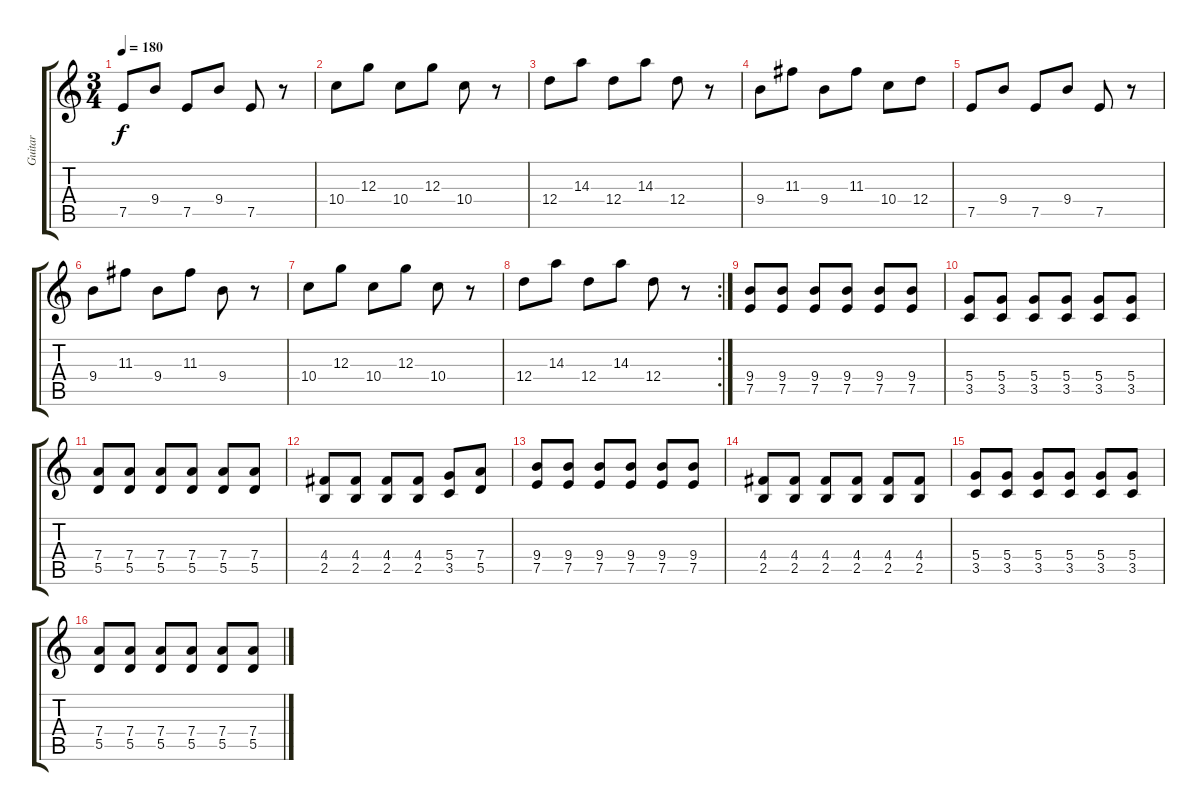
\track ("Guitar" "Guitar") {instrument distortionguitar}
\staff {score tabs}
\tuning (E4 B3 G3 D3 A2 E2) {hide}
\ts (3 4)
\tempo 180
\clef g2
\ks c
7.5.8{dy f} 9.4.8 7.5.8 9.4.8 7.5.8 r.8 |
10.4.8 12.3.8 10.4.8 12.3.8 10.4.8 r.8 |
12.4.8 14.3.8 12.4.8 14.3.8 12.4.8 r.8 |
9.4.8 11.3.8 9.4.8 11.3.8 10.4.8 12.4.8 |
7.5.8 9.4.8 7.5.8 9.4.8 7.5.8 r.8 |
9.4.8 11.3.8 9.4.8 11.3.8 9.4.8 r.8 |
10.4.8 12.3.8 10.4.8 12.3.8 10.4.8 r.8 |
\rc 2
12.4.8 14.3.8 12.4.8 14.3.8 12.4.8 r.8 |
(9.4 7.5).8 (9.4 7.5).8 (9.4 7.5).8 (9.4 7.5).8 (9.4 7.5).8 (9.4 7.5).8 |
(5.4 3.5).8 (5.4 3.5).8 (5.4 3.5).8 (5.4 3.5).8 (5.4 3.5).8 (5.4 3.5).8 |
(7.4 5.5).8 (7.4 5.5).8 (7.4 5.5).8 (7.4 5.5).8 (7.4 5.5).8 (7.4 5.5).8 |
(4.4 2.5).8 (4.4 2.5).8 (4.4 2.5).8 (4.4 2.5).8 (5.4 3.5).8 (7.4 5.5).8 |
(9.4 7.5).8 (9.4 7.5).8 (9.4 7.5).8 (9.4 7.5).8 (9.4 7.5).8 (9.4 7.5).8 |
(4.4 2.5).8 (4.4 2.5).8 (4.4 2.5).8 (4.4 2.5).8 (4.4 2.5).8 (4.4 2.5).8 |
(5.4 3.5).8 (5.4 3.5).8 (5.4 3.5).8 (5.4 3.5).8 (5.4 3.5).8 (5.4 3.5).8 |
(7.4 5.5).8 (7.4 5.5).8 (7.4 5.5).8 (7.4 5.5).8 (7.4 5.5).8 (7.4 5.5).8
